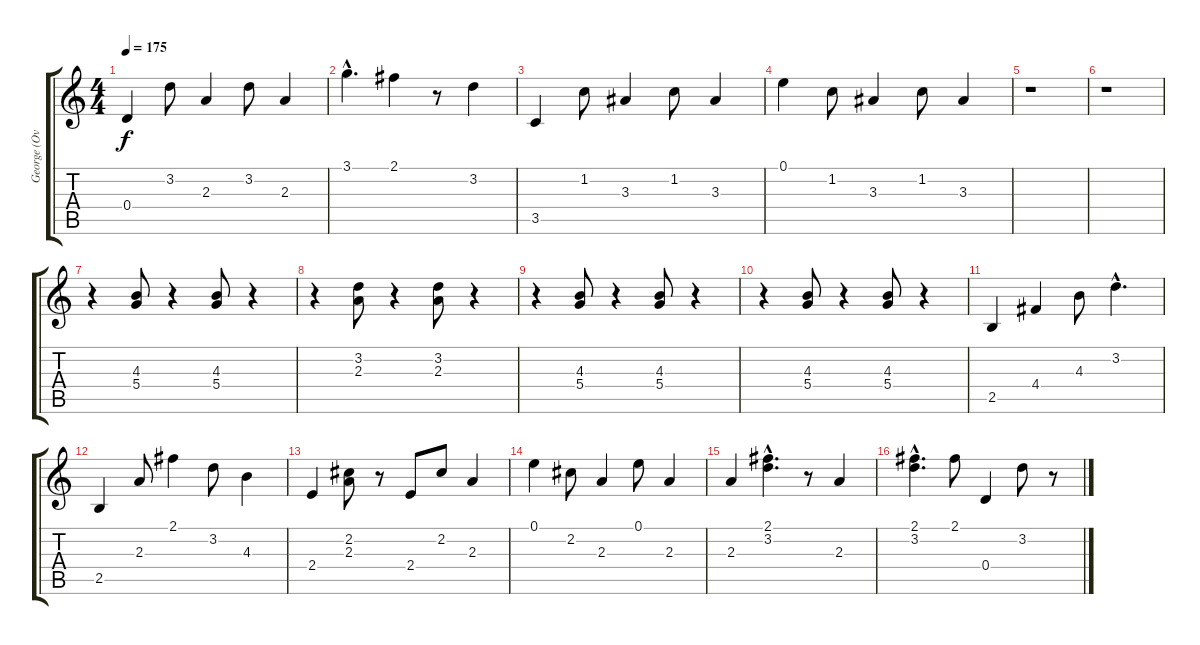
\track ("George (Overdriven guitar)" "George (Ov") {instrument overdrivenguitar}
\staff {score tabs}
\tuning (E4 B3 G3 D3 A2 E2) {hide}
\ts (4 4)
\tempo 175
\clef g2
\ks c
0.4.4{dy f} 3.2.8 2.3.4 3.2.8 2.3.4 |
3.1{hac}.4{d} 2.1.4 r.8 3.2.4 |
3.5.4 1.2.8 3.3.4 1.2.8 3.3.4 |
0.1.4 1.2.8 3.3.4 1.2.8 3.3.4 |
r.1 |
r.1 |
r.4 (4.3 5.4).8 r.4 (4.3 5.4).8 r.4 |
r.4 (3.2 2.3).8 r.4 (3.2 2.3).8 r.4 |
r.4 (4.3 5.4).8 r.4 (4.3 5.4).8 r.4 |
r.4 (4.3 5.4).8 r.4 (4.3 5.4).8 r.4 |
2.5.4 4.4.4 4.3.8 3.2{hac}.4{d} |
2.5.4 2.3.8 2.1.4 3.2.8 4.3.4 |
2.4.4 (2.2 2.3).8 r.8 2.4.8 2.2.8 2.3.4 |
0.1.4 2.2.8 2.3.4 0.1.8 2.3.4 |
2.3.4 (2.1{hac} 3.2{hac}).4{d} r.8 2.3.4 |
(2.1{hac} 3.2{hac}).4{d} 2.1.8 0.4.4 3.2.8 r.8
